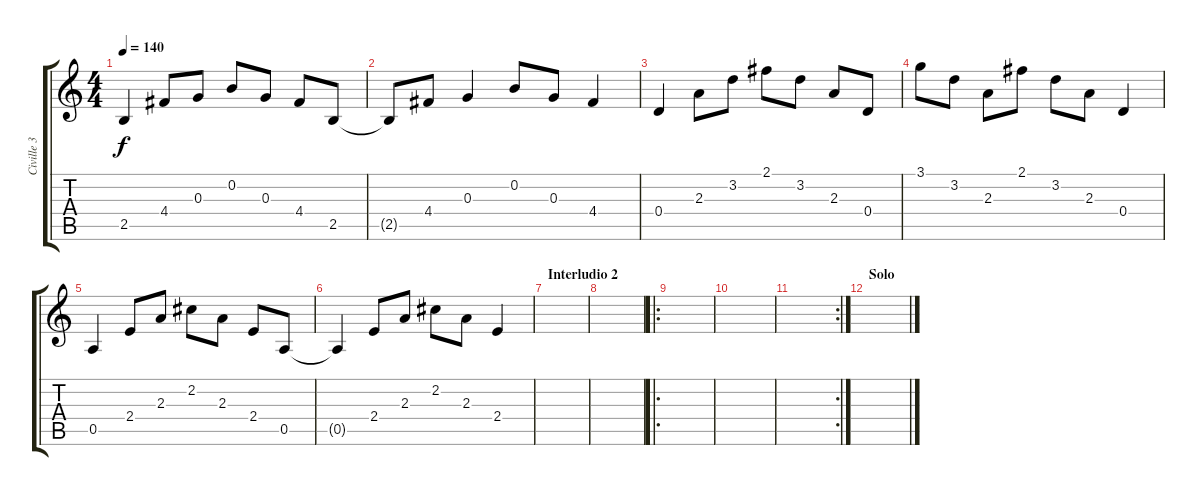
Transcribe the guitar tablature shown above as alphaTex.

\track ("Civille 3" "Civille 3") {instrument acousticguitarsteel}
\staff {score tabs}
\tuning (E4 B3 G3 D3 A2 E2) {hide}
\ts (4 4)
\tempo 140
\clef g2
\ks c
2.5.4{dy f} 4.4.8 0.3.8 0.2.8 0.3.8 4.4.8 2.5.8 |
2.5{t}.8 4.4.8 0.3.4 0.2.8 0.3.8 4.4.4 |
0.4.4 2.3.8 3.2.8 2.1.8 3.2.8 2.3.8 0.4.8 |
3.1.8 3.2.8 2.3.8 2.1.8 3.2.8 2.3.8 0.4.4 |
0.5.4 2.4.8 2.3.8 2.2.8 2.3.8 2.4.8 0.5.8 |
0.5{t}.4 2.4.8 2.3.8 2.2.8 2.3.8 2.4.4 |
\section ("" "Interludio 2")
|
|
\ro
|
|
\rc 2
|
\section ("" "Solo")
